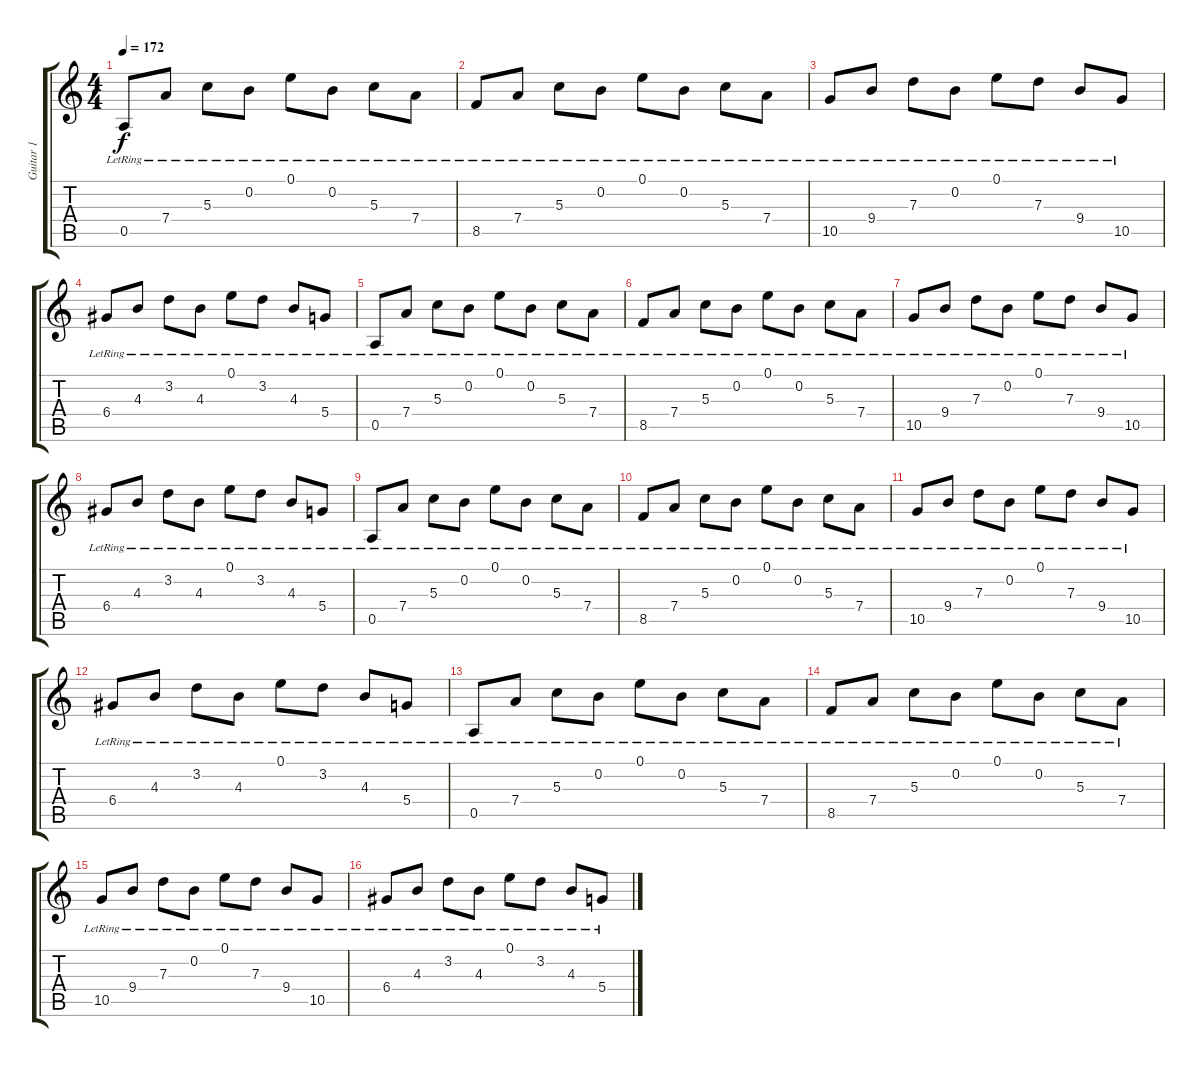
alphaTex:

\track ("Guitar 1" "Guitar 1") {instrument acousticguitarsteel}
\staff {score tabs}
\tuning (E4 B3 G3 D3 A2 E2) {hide}
\ts (4 4)
\section ("" "")
\tempo 172
\clef g2
\ks c
0.5{lr}.8{dy f} 7.4{lr}.8 5.3{lr}.8 0.2{lr}.8 0.1{lr}.8 0.2{lr}.8 5.3{lr}.8 7.4{lr}.8 |
8.5{lr}.8 7.4{lr}.8 5.3{lr}.8 0.2{lr}.8 0.1{lr}.8 0.2{lr}.8 5.3{lr}.8 7.4{lr}.8 |
10.5{lr}.8 9.4{lr}.8 7.3{lr}.8 0.2{lr}.8 0.1{lr}.8 7.3{lr}.8 9.4{lr}.8 10.5{lr}.8 |
6.4{lr}.8 4.3{lr}.8 3.2{lr}.8 4.3{lr}.8 0.1{lr}.8 3.2{lr}.8 4.3{lr}.8 5.4{lr}.8 |
0.5{lr}.8 7.4{lr}.8 5.3{lr}.8 0.2{lr}.8 0.1{lr}.8 0.2{lr}.8 5.3{lr}.8 7.4{lr}.8 |
8.5{lr}.8 7.4{lr}.8 5.3{lr}.8 0.2{lr}.8 0.1{lr}.8 0.2{lr}.8 5.3{lr}.8 7.4{lr}.8 |
10.5{lr}.8 9.4{lr}.8 7.3{lr}.8 0.2{lr}.8 0.1{lr}.8 7.3{lr}.8 9.4{lr}.8 10.5{lr}.8 |
6.4{lr}.8 4.3{lr}.8 3.2{lr}.8 4.3{lr}.8 0.1{lr}.8 3.2{lr}.8 4.3{lr}.8 5.4{lr}.8 |
0.5{lr}.8 7.4{lr}.8 5.3{lr}.8 0.2{lr}.8 0.1{lr}.8 0.2{lr}.8 5.3{lr}.8 7.4{lr}.8 |
8.5{lr}.8 7.4{lr}.8 5.3{lr}.8 0.2{lr}.8 0.1{lr}.8 0.2{lr}.8 5.3{lr}.8 7.4{lr}.8 |
10.5{lr}.8 9.4{lr}.8 7.3{lr}.8 0.2{lr}.8 0.1{lr}.8 7.3{lr}.8 9.4{lr}.8 10.5{lr}.8 |
6.4{lr}.8 4.3{lr}.8 3.2{lr}.8 4.3{lr}.8 0.1{lr}.8 3.2{lr}.8 4.3{lr}.8 5.4{lr}.8 |
0.5{lr}.8 7.4{lr}.8 5.3{lr}.8 0.2{lr}.8 0.1{lr}.8 0.2{lr}.8 5.3{lr}.8 7.4{lr}.8 |
8.5{lr}.8 7.4{lr}.8 5.3{lr}.8 0.2{lr}.8 0.1{lr}.8 0.2{lr}.8 5.3{lr}.8 7.4{lr}.8 |
10.5{lr}.8 9.4{lr}.8 7.3{lr}.8 0.2{lr}.8 0.1{lr}.8 7.3{lr}.8 9.4{lr}.8 10.5{lr}.8 |
6.4{lr}.8 4.3{lr}.8 3.2{lr}.8 4.3{lr}.8 0.1{lr}.8 3.2{lr}.8 4.3{lr}.8 5.4{lr}.8
